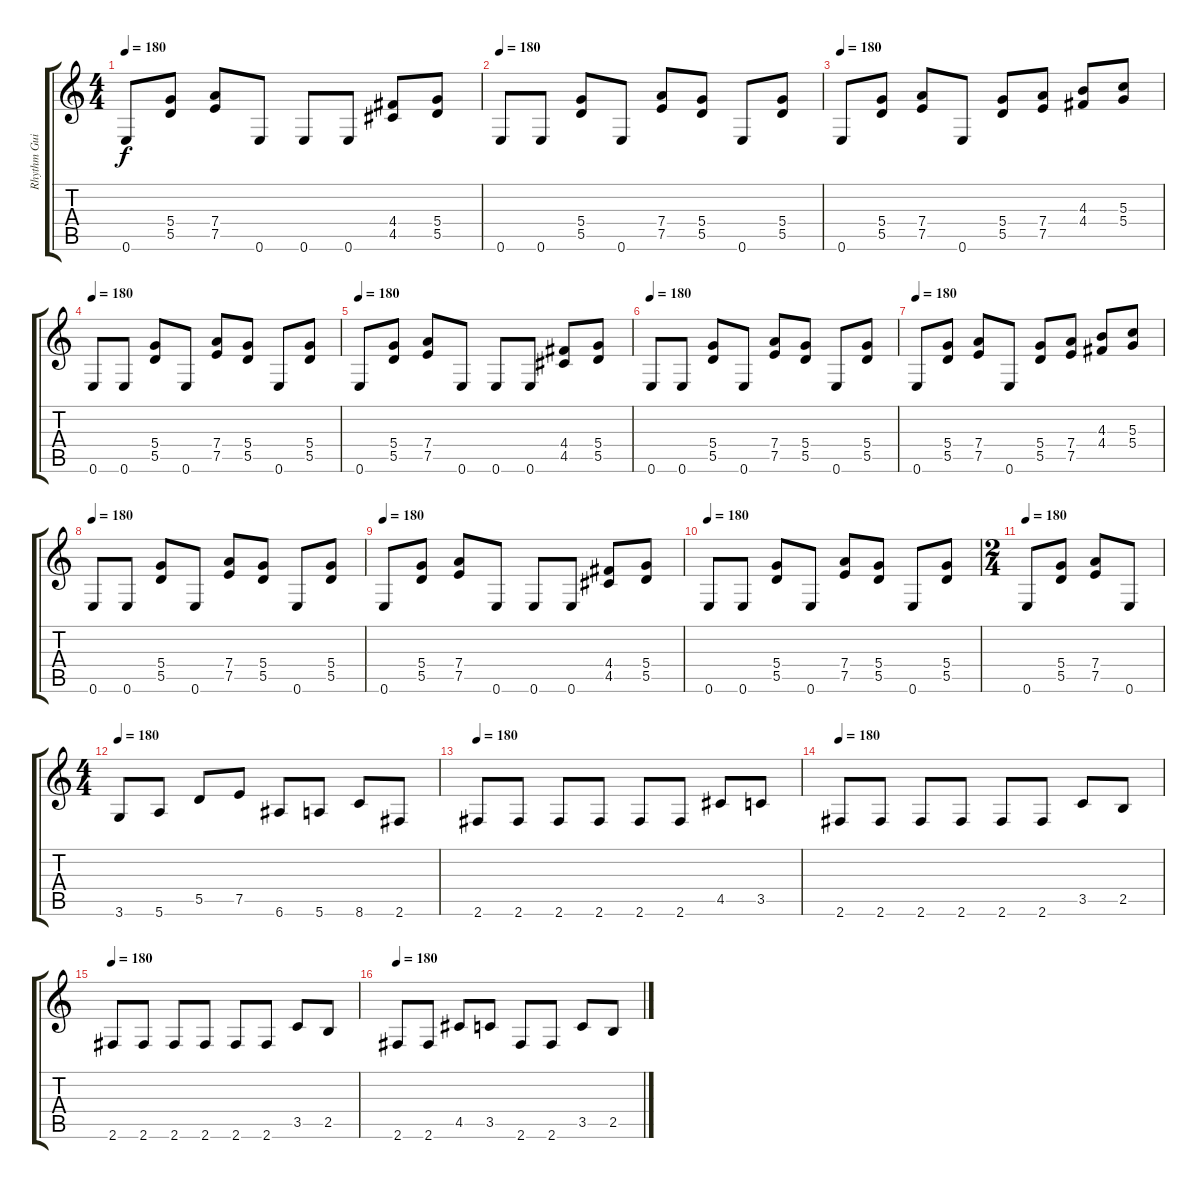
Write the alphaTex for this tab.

\track ("Rhythm Guitar" "Rhythm Gui") {instrument distortionguitar}
\staff {score tabs}
\tuning (E4 B3 G3 D3 A2 E2) {hide}
\ts (4 4)
\tempo 180
\clef g2
\ks c
0.6.8{dy f} (5.4 5.5).8 (7.4 7.5).8 0.6.8 0.6.8 0.6.8 (4.4 4.5).8 (5.4 5.5).8 |
\tempo 180
0.6.8 0.6.8 (5.4 5.5).8 0.6.8 (7.4 7.5).8 (5.4 5.5).8 0.6.8 (5.4 5.5).8 |
\tempo 180
0.6.8 (5.4 5.5).8 (7.4 7.5).8 0.6.8 (5.4 5.5).8 (7.4 7.5).8 (4.3 4.4).8 (5.3 5.4).8 |
\tempo 180
0.6.8 0.6.8 (5.4 5.5).8 0.6.8 (7.4 7.5).8 (5.4 5.5).8 0.6.8 (5.4 5.5).8 |
\tempo 180
0.6.8 (5.4 5.5).8 (7.4 7.5).8 0.6.8 0.6.8 0.6.8 (4.4 4.5).8 (5.4 5.5).8 |
\tempo 180
0.6.8 0.6.8 (5.4 5.5).8 0.6.8 (7.4 7.5).8 (5.4 5.5).8 0.6.8 (5.4 5.5).8 |
\tempo 180
0.6.8 (5.4 5.5).8 (7.4 7.5).8 0.6.8 (5.4 5.5).8 (7.4 7.5).8 (4.3 4.4).8 (5.3 5.4).8 |
\tempo 180
0.6.8 0.6.8 (5.4 5.5).8 0.6.8 (7.4 7.5).8 (5.4 5.5).8 0.6.8 (5.4 5.5).8 |
\tempo 180
0.6.8 (5.4 5.5).8 (7.4 7.5).8 0.6.8 0.6.8 0.6.8 (4.4 4.5).8 (5.4 5.5).8 |
\tempo 180
0.6.8 0.6.8 (5.4 5.5).8 0.6.8 (7.4 7.5).8 (5.4 5.5).8 0.6.8 (5.4 5.5).8 |
\ts (2 4)
\tempo 180
0.6.8 (5.4 5.5).8 (7.4 7.5).8 0.6.8 |
\ts (4 4)
\tempo 180
3.6.8 5.6.8 5.5.8 7.5.8 6.6.8 5.6.8 8.6.8 2.6.8 |
\tempo 180
2.6.8 2.6.8 2.6.8 2.6.8 2.6.8 2.6.8 4.5.8 3.5.8 |
\tempo 180
2.6.8 2.6.8 2.6.8 2.6.8 2.6.8 2.6.8 3.5.8 2.5.8 |
\tempo 180
2.6.8 2.6.8 2.6.8 2.6.8 2.6.8 2.6.8 3.5.8 2.5.8 |
\tempo 180
2.6.8 2.6.8 4.5.8 3.5.8 2.6.8 2.6.8 3.5.8 2.5.8
